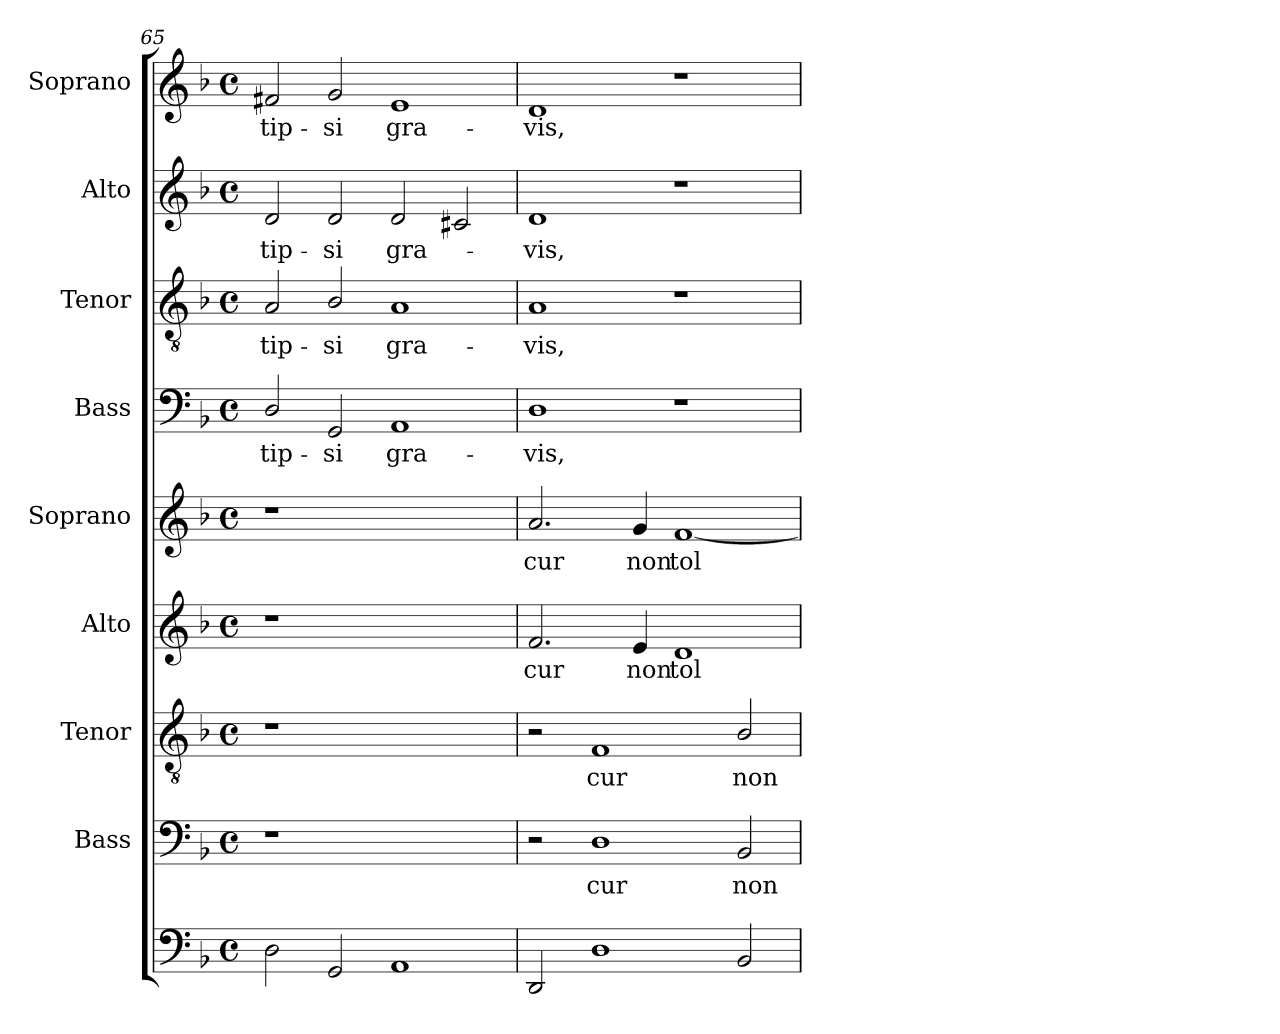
**kern	**kern	**text	**kern	**text	**kern	**text	**kern	**text	**kern	**text	**kern	**text	**kern	**text	**kern	**text
*part9	*part8	*part8	*part7	*part7	*part6	*part6	*part5	*part5	*part4	*part4	*part3	*part3	*part2	*part2	*part1	*part1
*staff9	*staff8	*staff8	*staff7	*staff7	*staff6	*staff6	*staff5	*staff5	*staff4	*staff4	*staff3	*staff3	*staff2	*staff2	*staff1	*staff1
*I""Violón y contrabajo"	*I"Bass	*	*I"Tenor	*	*I"Alto	*	*I"Soprano	*	*I"Bass	*	*I"Tenor	*	*I"Alto	*	*I"Soprano	*
*I'Cont.	*I'B.	*	*I'T.	*	*I'A.	*	*I'S.	*	*I'B.	*	*I'T.	*	*I'A.	*	*I'S.	*
*clefF4	*clefF4	*	*clefGv2	*	*clefG2	*	*clefG2	*	*clefF4	*	*clefGv2	*	*clefG2	*	*clefG2	*
*	*	*	*ITrd7c12	*	*	*	*	*	*	*	*ITrd7c12	*	*	*	*	*
*k[b-]	*k[b-]	*	*k[b-]	*	*k[b-]	*	*k[b-]	*	*k[b-]	*	*k[b-]	*	*k[b-]	*	*k[b-]	*
*F:	*F:	*	*F:	*	*F:	*	*F:	*	*F:	*	*F:	*	*F:	*	*F:	*
*M4/4	*M4/4	*	*M4/4	*	*M4/4	*	*M4/4	*	*M4/4	*	*M4/4	*	*M4/4	*	*M4/4	*
*met(c)	*met(c)	*	*met(c)	*	*met(c)	*	*met(c)	*	*met(c)	*	*met(c)	*	*met(c)	*	*met(c)	*
=65	=65	=65	=65	=65	=65	=65	=65	=65	=65	=65	=65	=65	=65	=65	=65	=65
!	!LO:N:vis=1	!	!LO:N:vis=1	!	!LO:N:vis=1	!	!LO:N:vis=1	!	!	!	!	!	!	!	!	!
!	!	!	!	!	!	!	!	!	!	!LO:LY:b:color=#000000	!	!	!	!	!	!
!	!	!	!	!	!	!	!	!	!	!	!	!LO:LY:b:color=#000000	!	!	!	!
!	!	!	!	!	!	!	!	!	!	!	!	!	!	!LO:LY:b:color=#000000	!	!
!	!	!	!	!	!	!	!	!	!	!	!	!	!	!	!	!LO:LY:b:color=#000000
2Di\	1r	.	1r	.	1r	.	1r	.	2Di/	-tip-	2AAi/	-tip-	2di/	-tip-	2f#Xi/	-tip-
!	!	!	!	!	!	!	!	!	!	!LO:LY:b:color=#000000	!	!	!	!	!	!
!	!	!	!	!	!	!	!	!	!	!	!	!LO:LY:b:color=#000000	!	!	!	!
!	!	!	!	!	!	!	!	!	!	!	!	!	!	!LO:LY:b:color=#000000	!	!
!	!	!	!	!	!	!	!	!	!	!	!	!	!	!	!	!LO:LY:b:color=#000000
2GGi/	.	.	.	.	.	.	.	.	2GGi/	-si	2BB-i/	-si	2di/	-si	2gi/	-si
!	!	!	!	!	!	!	!	!	!	!LO:LY:b:color=#000000	!	!	!	!	!	!
!	!	!	!	!	!	!	!	!	!	!	!	!LO:LY:b:color=#000000	!	!	!	!
!	!	!	!	!	!	!	!	!	!	!	!	!	!	!LO:LY:b:color=#000000	!	!
!	!	!	!	!	!	!	!	!	!	!	!	!	!	!	!	!LO:LY:b:color=#000000
1AAi	1ryy	.	1ryy	.	1ryy	.	1ryy	.	1AAi	gra-	1AAi	gra-	2di/	gra-	1ei	gra-
.	.	.	.	.	.	.	.	.	.	.	.	.	2c#Xi/	.	.	.
=66	=66	=66	=66	=66	=66	=66	=66	=66	=66	=66	=66	=66	=66	=66	=66	=66
!	!	!	!	!	!	!LO:LY:b:color=#000000	!	!	!	!	!	!	!	!	!	!
!	!	!	!	!	!	!	!	!LO:LY:b:color=#000000	!	!	!	!	!	!	!	!
!	!	!	!	!	!	!	!	!	!	!LO:LY:b:color=#000000	!	!	!	!	!	!
!	!	!	!	!	!	!	!	!	!	!	!	!LO:LY:b:color=#000000	!	!	!	!
!	!	!	!	!	!	!	!	!	!	!	!	!	!	!LO:LY:b:color=#000000	!	!
!	!	!	!	!	!	!	!	!	!	!	!	!	!	!	!	!LO:LY:b:color=#000000
2DDi/	2r	.	2r	.	2.fi/	cur	2.ai/	cur	1Di	-vis,	1AAi	-vis,	1di	-vis,	1di	-vis,
!	!	!LO:LY:b:color=#000000	!	!	!	!	!	!	!	!	!	!	!	!	!	!
!	!	!	!	!LO:LY:b:color=#000000	!	!	!	!	!	!	!	!	!	!	!	!
1Di	1Di	cur	1FFi	cur	.	.	.	.	.	.	.	.	.	.	.	.
!	!	!	!	!	!	!LO:LY:b:color=#000000	!	!	!	!	!	!	!	!	!	!
!	!	!	!	!	!	!	!	!LO:LY:b:color=#000000	!	!	!	!	!	!	!	!
.	.	.	.	.	4ei/	non	4gi/	non	.	.	.	.	.	.	.	.
!	!	!	!	!	!	!LO:LY:b:color=#000000	!	!	!	!	!	!	!	!	!	!
!	!	!	!	!	!	!	!	!LO:LY:b:color=#000000	!	!	!	!	!	!	!	!
.	.	.	.	.	1di	tol-	[1fi	tol-	1r	.	1r	.	1r	.	1r	.
!	!	!LO:LY:b:color=#000000	!	!	!	!	!	!	!	!	!	!	!	!	!	!
!	!	!	!	!LO:LY:b:color=#000000	!	!	!	!	!	!	!	!	!	!	!	!
2BB-i/	2BB-i/	non	2BB-i/	non	.	.	.	.	.	.	.	.	.	.	.	.
=	=	=	=	=	=	=	=	=	=	=	=	=	=	=	=	=
*-	*-	*-	*-	*-	*-	*-	*-	*-	*-	*-	*-	*-	*-	*-	*-	*-
